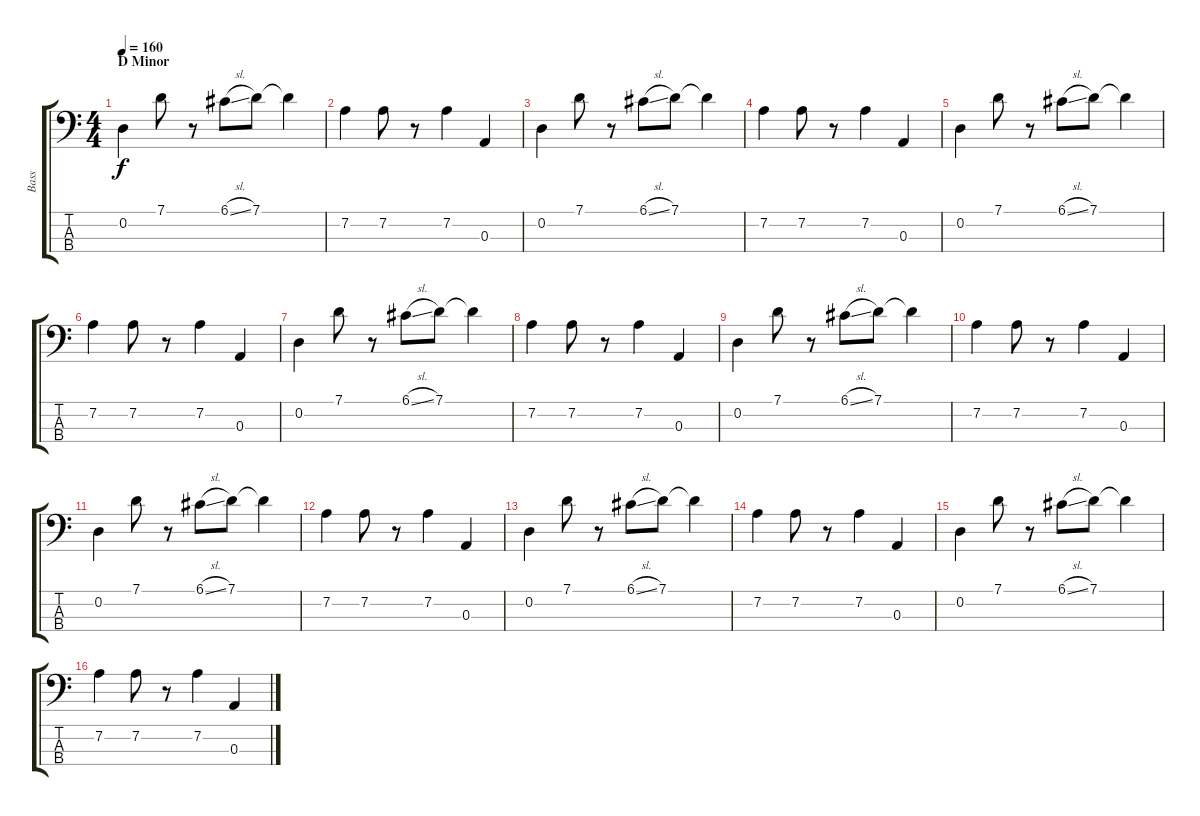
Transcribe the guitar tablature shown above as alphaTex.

\track ("Bass" "Bass") {instrument electricbasspick}
\staff {score tabs}
\tuning (G2 D2 A1 E1) {hide}
\ts (4 4)
\section ("" "D Minor")
\tempo 160
\clef f4
\ks c
0.2.4{dy f} 7.1.8 r.8 6.1{sl}.8 7.1.8 7.1{t}.4 |
7.2.4 7.2.8 r.8 7.2.4 0.3.4 |
0.2.4 7.1.8 r.8 6.1{sl}.8 7.1.8 7.1{t}.4 |
7.2.4 7.2.8 r.8 7.2.4 0.3.4 |
0.2.4 7.1.8 r.8 6.1{sl}.8 7.1.8 7.1{t}.4 |
7.2.4 7.2.8 r.8 7.2.4 0.3.4 |
0.2.4 7.1.8 r.8 6.1{sl}.8 7.1.8 7.1{t}.4 |
7.2.4 7.2.8 r.8 7.2.4 0.3.4 |
0.2.4 7.1.8 r.8 6.1{sl}.8 7.1.8 7.1{t}.4 |
7.2.4 7.2.8 r.8 7.2.4 0.3.4 |
0.2.4 7.1.8 r.8 6.1{sl}.8 7.1.8 7.1{t}.4 |
7.2.4 7.2.8 r.8 7.2.4 0.3.4 |
0.2.4 7.1.8 r.8 6.1{sl}.8 7.1.8 7.1{t}.4 |
7.2.4 7.2.8 r.8 7.2.4 0.3.4 |
0.2.4 7.1.8 r.8 6.1{sl}.8 7.1.8 7.1{t}.4 |
7.2.4 7.2.8 r.8 7.2.4 0.3.4
